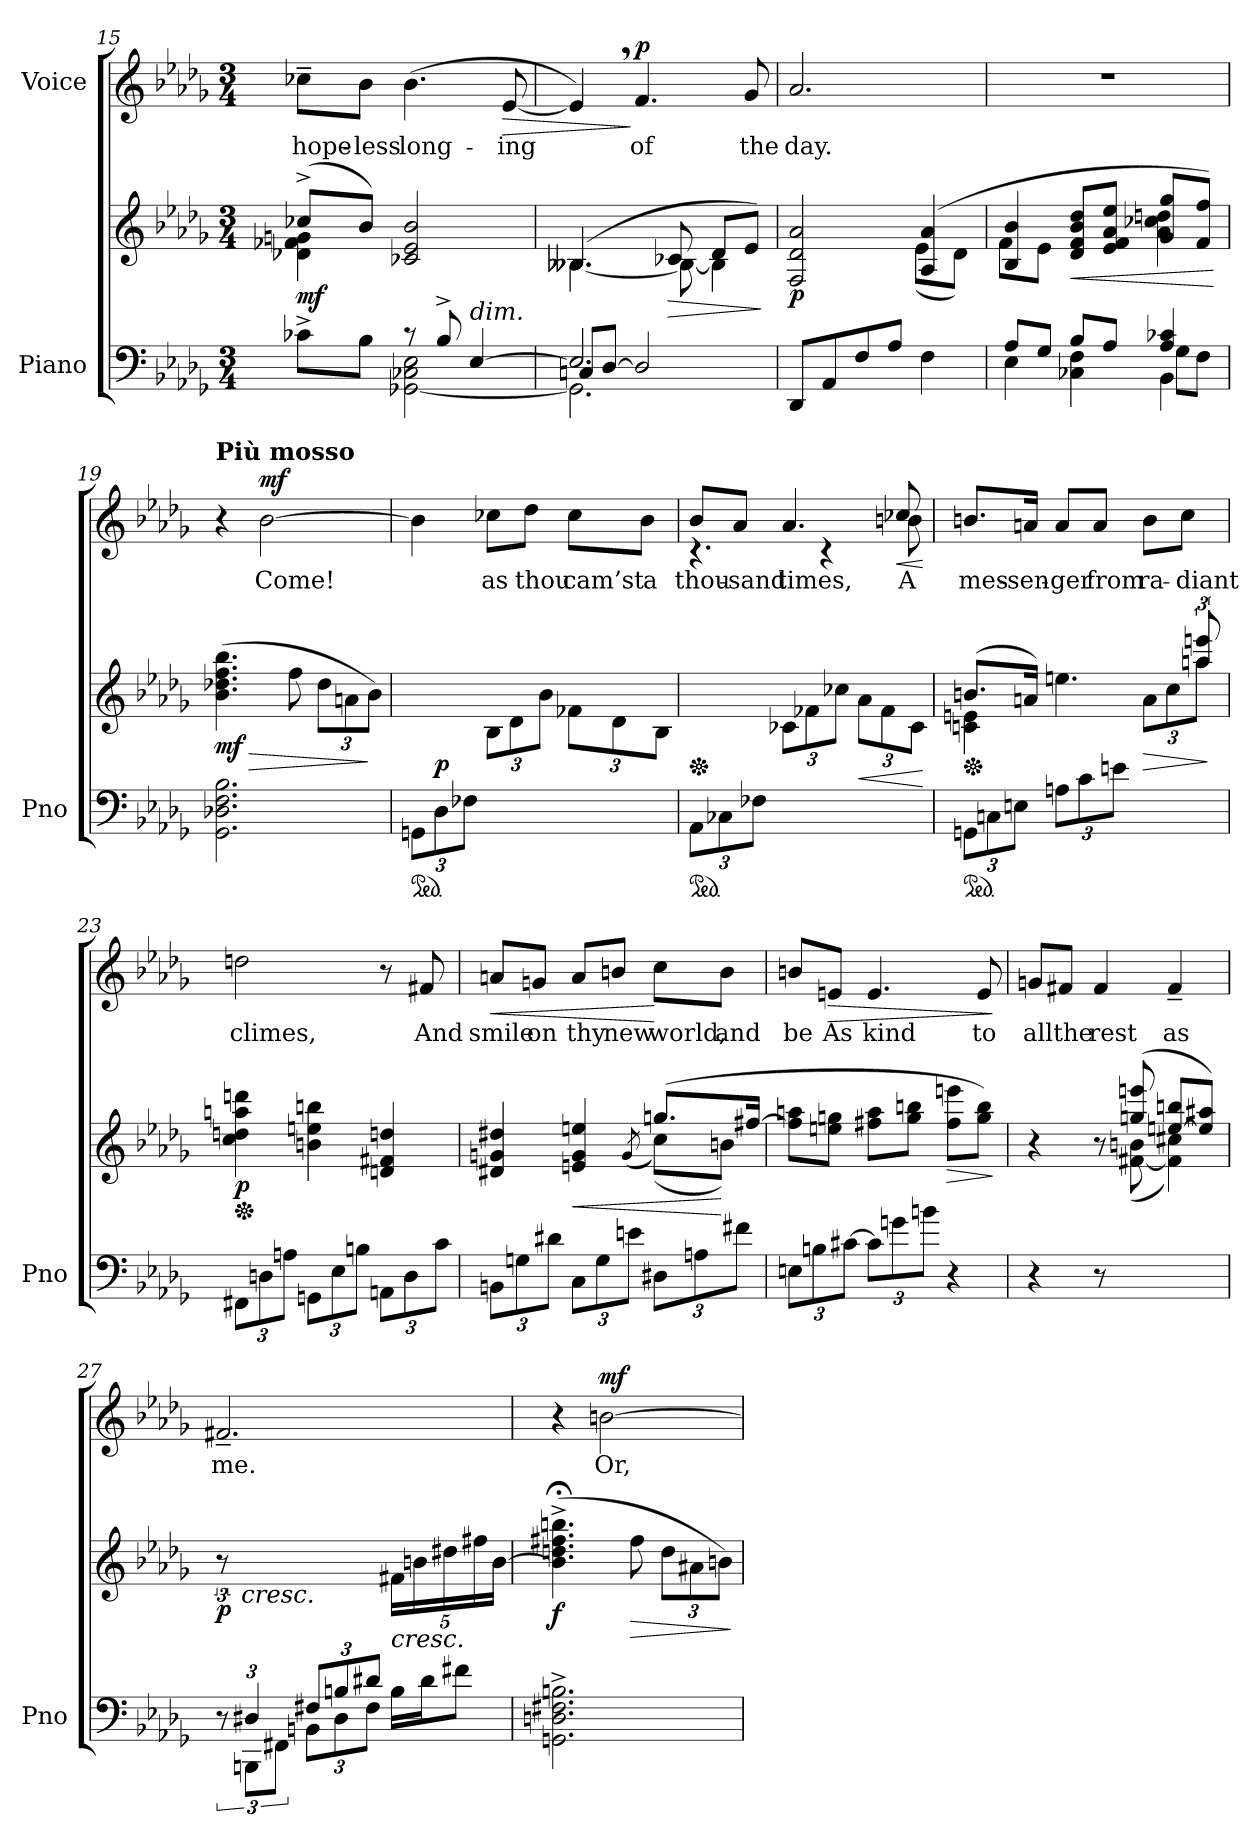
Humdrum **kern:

**kern	**kern	**dynam	**kern	**text	**dynam
*part2	*part2	*part2	*part1	*part1	*part1
*staff3	*staff2	*staff2/3	*staff1	*staff1	*staff1
*I"Piano	*	*	*I"Voice	*	*
*I'Pno	*	*	*	*	*
*clefF4	*clefG2	*	*clefG2	*	*
*k[b-e-a-d-g-]	*k[b-e-a-d-g-]	*	*k[b-e-a-d-g-]	*	*
*M3/4	*M3/4	*	*M3/4	*	*
=15	=15	=15	=15	=15	=15
*^	*^	*	*	*	*
!	!	!	!	!LO:DY:b	!	!LO:LY:b	!
8c-X^\L	4ryy	(8cc-X^/L	4d-X\ 4f-X\ 4gn\	mf	8cc-X~\L	hope-	.
!	!	!	!	!	!	!LO:LY:b	!
8B-\J	.	8b-/J)	.	.	8b-\J	-less	.
!	!	!	!	!	!	!LO:LY:b	!
8r	[2GG-X\ 2C-X\ 2E-\	2c-X/ 2e-/ 2b-/	2ryy	.	(4.b-\	long-	.
8B-^/	.	.	.	.	.	.	.
!LO:TX:a:i:t=dim.	!	!	!	!	!	!	!
[4E-/	.	.	.	.	.	.	.
!	!	!	!	!	!	!LO:LY:b	!LO:HP:b
.	.	.	.	.	[8e-/	-ing	>
=16	=16	=16	=16	=16	=16	=16	=16
*	*^	*	*	*	*	*	*
2.E-/]	2.GG-\]	8Cn/L	(4.B--X/	[4.B--\	.	4e-,/])	.	.
.	.	[<8D-/J	.	.	.	.	.	.
!	!	!	!	!	!	!	!LO:LY:b	!LO:DY:n=1:a
.	.	2D-/]	.	.	.	4.f/	of	] p
!	!	!	!	!	!LO:HP:b	!	!	!
.	.	.	8c-X/	8B--\_	>	.	.	.
.	.	.	8d-/L	4B--\]	.	.	.	.
!	!	!	!	!	!	!	!LO:LY:b	!
.	.	.	8e-/J)	.	.	8g-/	the	.
*v	*v	*v	*	*	*	*	*	*
*	*v	*v	*	*	*	*
.	.	]	.	.	.
!!LO:LB:g=z
=17	=17	=17	=17	=17	=17
*	*^	*	*	*	*
!	!	!	!LO:DY:b	!	!LO:LY:b	!
8DD-/L	2F/ 2d-/ 2a-/	2ryy	p	2.a-/	day.	.
8AA-/	.	.	.	.	.	.
8F/	.	.	.	.	.	.
8A-/J	.	.	.	.	.	.
4F\	(4A-/ 4a-/	(8e-\L	.	.	.	.
.	.	8d-\J)	.	.	.	.
=18	=18	=18	=18	=18	=18	=18
*^	*	*	*	*	*	*
*	*^	*	*	*	*	*	*
8A-/L	4E-\	2ryy	4B-/ 4b-/	8f\L	.	2.r	.	.
8G-/J	.	.	.	8e-\J	.	.	.	.
!	!	!	!	!	!LO:HP:b	!	!	!
8B-/L	4C-X\ 4F\	.	8d-/ 8f/ 8b-/ 8dd-/L	4ryy	<	.	.	.
8A-/J	.	.	8e-/ 8f/ 8a-/ 8ee-/J	.	.	.	.	.
4A-/ 4c-X/	4BB-\	8G-\L	8g-/ 8gg-/L	4a-\ 4cc-X\ 4ddn\	.	.	.	.
.	.	8F\J	8f/ 8ff/J)	.	.	.	.	.
*v	*v	*v	*	*	*	*	*	*
*	*v	*v	*	*	*	*
.	.	[	.	.	.
=19	=19	=19	=19	=19	=19
!	!	!	!LO:TX:a:B:t=Più mosso	!	!
!	!	!LO:HP:b	!	!	!
!	!	!LO:DY:n=1:b	!	!	!
2.GG-\ 2.D-X\ 2.F\ 2.B-\	(4.b-\ 4.dd-X\ 4.ff\ 4.bb-\	> mf	4r	.	.
!	!	!	!	!LO:LY:b	!LO:DY:a
.	.	.	[2b-\	Come!	mf
.	8ff\	.	.	.	.
*	*Xbrackettup	*	*	*	*
.	12dd-\L	.	.	.	.
.	12an\	.	.	.	.
.	12b-\J)	]	.	.	.
=20	=20	=20	=20	=20	=20
*ped	*	*	*	*	*
*Xbrackettup	*	*	*	*	*
*	*^	*	*	*	*
(12GGn\L	2.ryy	4ryy	.	4b-\]	.	.
!	!	!	!LO:DY:a=2	!	!	!
12D-\	.	.	p	.	.	.
12F-X\J	.	.	.	.	.	.
!	!	!	!	!	!LO:LY:b	!
2ryy	.	12B-\L	.	8cc-X\L	as	.
.	.	12d-\	.	.	.	.
!	!	!	!	!	!LO:LY:b	!
.	.	.	.	8dd-\J	thou	.
.	.	12b-\J	.	.	.	.
!	!	!	!	!	!LO:LY:b	!
.	.	12f-X\L	.	8cc-\L	cam’st	.
.	.	12d-\	.	.	.	.
!	!	!	!	!	!LO:LY:b	!
.	.	.	.	8b-\J	a	.
.	.	12B-\J)	.	.	.	.
!!LO:LB:g=z
=21	=21	=21	=21	=21	=21	=21
*ped	*	*	*	*	*	*
*	*Xped	*	*	*	*	*
!	!	!	!	!	!LO:LY:b	!
*	*	*	*	*^	*	*
(12AA-\L	2.ryy	4ryy	.	8b-/L	4.r	thou-	.
12C-X\	.	.	.	.	.	.	.
!	!	!	!	!	!	!LO:LY:b	!
.	.	.	.	8a-/J	.	-sand	.
12F-X\J	.	.	.	.	.	.	.
!	!	!	!	!	!	!LO:LY:b	!
2ryy	.	12c-X\L	.	4.a-/	.	times,	.
.	.	12f-X\	.	.	.	.	.
.	.	.	.	.	4r	.	.
.	.	12cc-X\J	.	.	.	.	.
!	!	!	!LO:HP:b	!	!	!	!
.	.	12a-\L	<	.	.	.	.
.	.	12f-\	.	.	.	.	.
!	!	!	!	!	!	!LO:LY:b	!LO:HP:b
.	.	.	.	8cc-X/	8bni	A	<
.	.	12c-\J)	.	.	.	.	.
*	*v	*v	*	*	*	*	*
*	*	*	*v	*v	*	*
.	.	[	.	.	[
=22	=22	=22	=22	=22	=22
*ped	*	*	*	*	*
*	*Xped	*	*	*	*
*	*^	*	*	*	*
*	*	*^	*	*	*	*
*	*	*	*^	*	*	*	*
!	!	!	!	!	!	!	!LO:LY:b	!
(<12GGn\L	(>8.bn/L	4cn\ 4en\	2ryy	2ryy	.	8.bn/L	mes-	.
12Cn\	.	.	.	.	.	.	.	.
12En\J	.	.	.	.	.	.	.	.
!	!	!	!	!	!	!	!LO:LY:b	!
.	16an/Jk)	.	.	.	.	16an/Jk	-sen-	.
!	!	!	!	!	!	!	!LO:LY:b	!
12An\L	(4.een\	2ryy	.	.	.	8a/L	-ger	.
12c\	.	.	.	.	.	.	.	.
!	!	!	!	!	!	!	!LO:LY:b	!
.	.	.	.	.	.	8a/J	from	.
12en\J	.	.	.	.	.	.	.	.
*	*	*	*brackettup	*Xbrackettup	*	*	*	*
!	!	!	!	!	!LO:HP:b	!	!LO:LY:b	!
4ryy	.	.	12ryy	12a\L	>	8b\L	ra-	.
.	.	.	12ryy	12cc\	.	.	.	.
!	!	!	!	!	!	!	!LO:LY:b	!
.	8ryy)	.	.	.	.	8cc\J	-diant	.
.	.	.	12aa-/ 12eeen/	12aan\J)	.	.	.	.
*	*v	*v	*v	*v	*	*	*	*
.	.	]	.	.	.
=23	=23	=23	=23	=23	=23
*	*Xped	*	*	*	*
!	!	!LO:DY:b	!	!LO:LY:b	!
12FF#X\L	4cc\ 4ddn\ 4aan\ 4dddn\	p	2ddn\	climes,	.
12Dn\	.	.	.	.	.
12An\J	.	.	.	.	.
12GGn\L	4bn\ 4een\ 4bbn\	.	.	.	.
12E-\	.	.	.	.	.
12Bn\J	.	.	.	.	.
12AAn\L	4dn/ 4f#X/ 4ddn/	.	8r	.	.
12D\	.	.	.	.	.
!	!	!	!	!LO:LY:b	!
.	.	.	8f#X/	And	.
12c\J	.	.	.	.	.
!!LO:LB:g=z
=24	=24	=24	=24	=24	=24
*	*^	*	*	*	*
!	!	!	!	!	!LO:LY:b	!LO:HP:b
12BBn\L	4d#X/ 4gn/ 4dd#X/	2ryy	.	8an/L	smile	<
12Gn\	.	.	.	.	.	.
!	!	!	!	!	!LO:LY:b	!
.	.	.	.	8gn/J	on	.
12d#X\J	.	.	.	.	.	.
!	!	!	!LO:HP:b	!	!LO:LY:b	!
12C\L	4en/ 4g/ 4een/	.	<	8a/L	thy	.
12G\	.	.	.	.	.	.
!	!	!	!	!	!LO:LY:b	!
.	.	.	.	8bn/J	new	.
12en\J	.	.	.	.	.	.
.	.	(8qg/	.	.	.	.
!	!	!	!	!	!LO:LY:b	!
12D#X\L	(8.ggn/L	(8cc\L)	.	8cc\L	world,	[
12An\	.	.	.	.	.	.
!	!	!	!	!	!LO:LY:b	!
.	.	8bn\J)	[	8b\J	and	.
12f#X\J	.	.	.	.	.	.
.	[<16ff#X/Jk	.	.	.	.	.
*	*v	*v	*	*	*	*
=25	=25	=25	=25	=25	=25
!	!	!	!	!LO:LY:b	!
12En\L	8ff#\] 8aan\L	.	8bn/L	be	.
12Bn\	.	.	.	.	.
!	!	!	!	!LO:LY:b	!LO:HP:b
.	8een\ 8ggn\J	.	8en/J	As	>
[12c#X\J	.	.	.	.	.
!	!	!	!	!LO:LY:b	!
12c#\L]	8ff#X\ 8aa\L	.	4.e/	kind	.
12gn\	.	.	.	.	.
.	8gg\ 8bbn\J	.	.	.	.
12bn\J	.	.	.	.	.
!	!	!LO:HP:b	!	!	!
4r	8ff#\ 8eeen\L	>	.	.	.
!	!	!	!	!LO:LY:b	!
.	8gg\ 8bb\J)	.	8e/	to	.
.	.	]	.	.	]
=26	=26	=26	=26	=26	=26
*	*^	*	*	*	*
!	!	!	!	!	!LO:LY:b	!
4r	4r	4.ryy	.	8gn/L	all	.
!	!	!	!	!	!LO:LY:b	!
.	.	.	.	8f#X/J	the	.
!	!	!	!	!	!LO:LY:b	!
8r	8r	.	.	4f#/	rest	.
4.ryy	(>8ggn/ 8eeen/	(<[8f#X\ 8bn\	.	.	.	.
!	!	!	!	!	!LO:LY:b	!
.	[8een/ 8bbn/L	4f#\] 4cc#X\)	.	4f#~>/	as	.
.	8ee/] 8aa#X/J)	.	.	.	.	.
*	*v	*v	*	*	*	*
!!LO:PB:g=z
=27	=27	=27	=27	=27	=27
*^	*	*	*	*	*
*	*	*brackettup	*	*	*	*
!	!	!	!LO:DY:b	!	!LO:LY:b	!
12ryy	12r	12r	p	2.f#X~>/	me.	.
!	!	!LO:TX:b:i:t=cresc.	!	!	!	!
(6D#X/	12BBBn\L	12%5ryy	.	.	.	.
.	12FF#X\J	.	.	.	.	.
*brackettup	*Xbrackettup	*	*	*	*	*
12F#X/L	12BBn\L	.	.	.	.	.
12Bn/	12D#\	.	.	.	.	.
12d#X/J	12F#\J	.	.	.	.	.
!	!	!	!LO:HP:b	!	!	!
4ryy	16B\LL	20f#X\LL	<	.	.	.
.	.	20bn\	.	.	.	.
.	16d#\J	.	.	.	.	.
.	.	20dd#X\	.	.	.	.
.	8f#X\J	.	.	.	.	.
.	.	20ff#X\	.	.	.	.
.	.	[<20b\JJ)	.	.	.	.
*v	*v	*	*	*	*	*
=28	=28	=28	=28	=28	=28
*	*	*	*^	*	*
!	!	!LO:DY:b	!	!	!	!
2.GGn\^ 2.Dn\^ 2.F#X\^ 2.Bn\^	(4.bn\];<^ 4.ddn\;<^ 4.ff#X\;<^ 4.bbn\;<^	f	4r	4ryy	.	.
!	!	!	!	!	!LO:LY:b	!LO:DY:a
.	.	.	[2bn\	4ryy	Or,	mf
!	!	!LO:HP:n=1:b	!	!	!	!
.	8ff#\	[ >	.	.	.	.
.	12dd\L	.	.	4ryy	.	.
.	12a#X\	.	.	.	.	.
.	12b\J)	.	.	.	.	.
*	*	*	*v	*v	*	*
.	.	]	.	.	.
=	=	=	=	=	=
*-	*-	*-	*-	*-	*-
